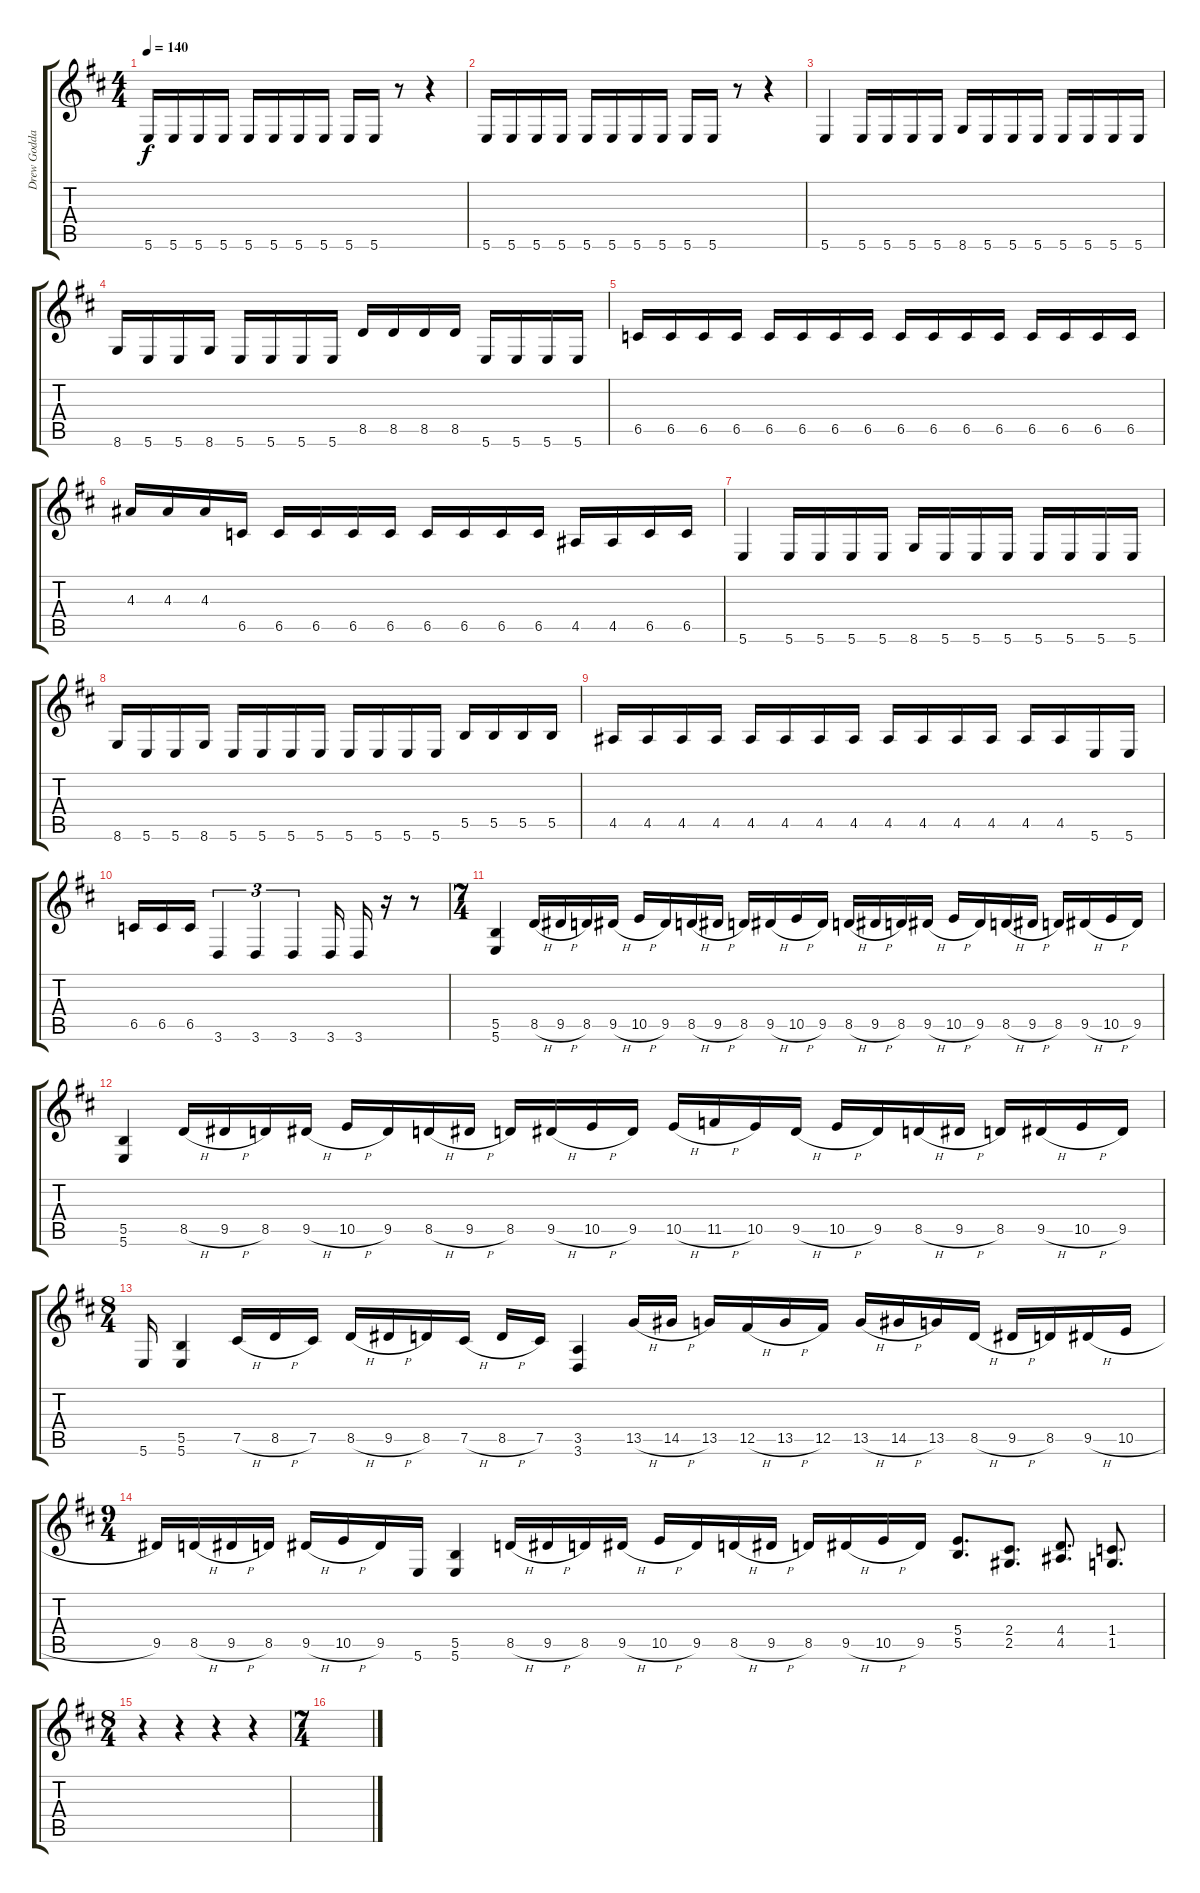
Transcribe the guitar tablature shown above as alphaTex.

\track ("Drew Goddard (Alt. Karn tun)" "Drew Godda") {instrument overdrivenguitar}
\staff {score tabs}
\tuning (E4 B3 Gb3 B2 Gb2 B1) {hide}
\ts (4 4)
\tempo 140
\clef g2
\ks bminor
5.6.16{dy f} 5.6.16 5.6.16 5.6.16 5.6.16 5.6.16 5.6.16 5.6.16 5.6.16 5.6.16 r.8 r.4 |
5.6.16 5.6.16 5.6.16 5.6.16 5.6.16 5.6.16 5.6.16 5.6.16 5.6.16 5.6.16 r.8 r.4 |
5.6.4 5.6.16 5.6.16 5.6.16 5.6.16 8.6.16 5.6.16 5.6.16 5.6.16 5.6.16 5.6.16 5.6.16 5.6.16 |
8.6.16 5.6.16 5.6.16 8.6.16 5.6.16 5.6.16 5.6.16 5.6.16 8.5.16 8.5.16 8.5.16 8.5.16 5.6.16 5.6.16 5.6.16 5.6.16 |
6.5.16 6.5.16 6.5.16 6.5.16 6.5.16 6.5.16 6.5.16 6.5.16 6.5.16 6.5.16 6.5.16 6.5.16 6.5.16 6.5.16 6.5.16 6.5.16 |
4.3.16 4.3.16 4.3.16 6.5.16 6.5.16 6.5.16 6.5.16 6.5.16 6.5.16 6.5.16 6.5.16 6.5.16 4.5.16 4.5.16 6.5.16 6.5.16 |
5.6.4 5.6.16 5.6.16 5.6.16 5.6.16 8.6.16 5.6.16 5.6.16 5.6.16 5.6.16 5.6.16 5.6.16 5.6.16 |
8.6.16 5.6.16 5.6.16 8.6.16 5.6.16 5.6.16 5.6.16 5.6.16 5.6.16 5.6.16 5.6.16 5.6.16 5.5.16 5.5.16 5.5.16 5.5.16 |
4.5.16 4.5.16 4.5.16 4.5.16 4.5.16 4.5.16 4.5.16 4.5.16 4.5.16 4.5.16 4.5.16 4.5.16 4.5.16 4.5.16 5.6.16 5.6.16 |
6.5.16 6.5.16 6.5.16 3.6.4{tu (3 2)} 3.6.4{tu (3 2)} 3.6.4{tu (3 2)} 3.6.16 3.6.16 r.16 r.8 |
\ts (7 4)
(5.5 5.6).4 8.5{h}.16 9.5{h}.16 8.5.16 9.5{h}.16 10.5{h}.16 9.5.16 8.5{h}.16 9.5{h}.16 8.5.16 9.5{h}.16 10.5{h}.16 9.5.16 8.5{h}.16 9.5{h}.16 8.5.16 9.5{h}.16 10.5{h}.16 9.5.16 8.5{h}.16 9.5{h}.16 8.5.16 9.5{h}.16 10.5{h}.16 9.5.16 |
(5.5 5.6).4 8.5{h}.16 9.5{h}.16 8.5.16 9.5{h}.16 10.5{h}.16 9.5.16 8.5{h}.16 9.5{h}.16 8.5.16 9.5{h}.16 10.5{h}.16 9.5.16 10.5{h}.16 11.5{h}.16 10.5.16 9.5{h}.16 10.5{h}.16 9.5.16 8.5{h}.16 9.5{h}.16 8.5.16 9.5{h}.16 10.5{h}.16 9.5.16 |
\ts (8 4)
5.6.16 (5.5 5.6).4 7.5{h}.16 8.5{h}.16 7.5.16 8.5{h}.16 9.5{h}.16 8.5.16 7.5{h}.16 8.5{h}.16 7.5.16 (3.5 3.6).4 13.5{h}.16 14.5{h}.16 13.5.16 12.5{h}.16 13.5{h}.16 12.5.16 13.5{h}.16 14.5{h}.16 13.5.16 8.5{h}.16 9.5{h}.16 8.5.16 9.5{h}.16 10.5{h}.16 |
\ts (9 4)
9.5.16 8.5{h}.16 9.5{h}.16 8.5.16 9.5{h}.16 10.5{h}.16 9.5.16 5.6.16 (5.5 5.6).4 8.5{h}.16 9.5{h}.16 8.5.16 9.5{h}.16 10.5{h}.16 9.5.16 8.5{h}.16 9.5{h}.16 8.5.16 9.5{h}.16 10.5{h}.16 9.5.16 (5.4 5.5).8{d} (2.4 2.5).8{d} (4.4 4.5).8{d} (1.4 1.5).8{d} |
\ts (8 4)
r.4 r.4 r.4 r.4 |
\ts (7 4)
